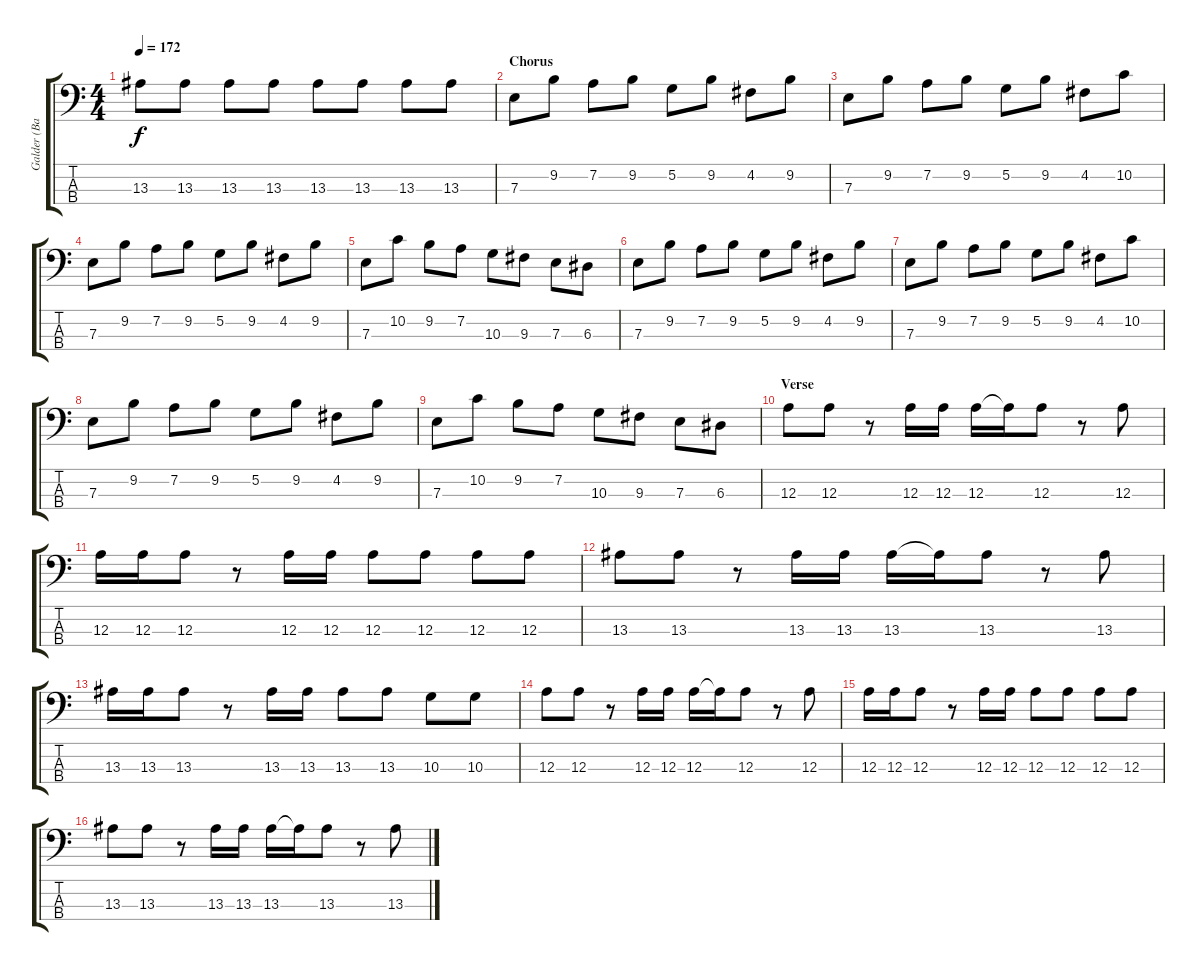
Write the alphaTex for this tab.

\track ("Galder (Bass)" "Galder (Ba") {instrument acousticguitarnylon}
\staff {score tabs}
\tuning (G2 D2 A1 E1) {hide}
\ts (4 4)
\tempo 172
\clef f4
\ks c
13.3.8{dy f} 13.3.8 13.3.8 13.3.8 13.3.8 13.3.8 13.3.8 13.3.8 |
\section ("" "Chorus")
7.3.8 9.2.8 7.2.8 9.2.8 5.2.8 9.2.8 4.2.8 9.2.8 |
7.3.8 9.2.8 7.2.8 9.2.8 5.2.8 9.2.8 4.2.8 10.2.8 |
7.3.8 9.2.8 7.2.8 9.2.8 5.2.8 9.2.8 4.2.8 9.2.8 |
7.3.8 10.2.8 9.2.8 7.2.8 10.3.8 9.3.8 7.3.8 6.3.8 |
7.3.8 9.2.8 7.2.8 9.2.8 5.2.8 9.2.8 4.2.8 9.2.8 |
7.3.8 9.2.8 7.2.8 9.2.8 5.2.8 9.2.8 4.2.8 10.2.8 |
7.3.8 9.2.8 7.2.8 9.2.8 5.2.8 9.2.8 4.2.8 9.2.8 |
7.3.8 10.2.8 9.2.8 7.2.8 10.3.8 9.3.8 7.3.8 6.3.8 |
\section ("" "Verse")
12.3.8 12.3.8 r.8 12.3.16 12.3.16 12.3.16 12.3{t}.16 12.3.8 r.8 12.3.8 |
12.3.16 12.3.16 12.3.8 r.8 12.3.16 12.3.16 12.3.8 12.3.8 12.3.8 12.3.8 |
13.3.8 13.3.8 r.8 13.3.16 13.3.16 13.3.16 13.3{t}.16 13.3.8 r.8 13.3.8 |
13.3.16 13.3.16 13.3.8 r.8 13.3.16 13.3.16 13.3.8 13.3.8 10.3.8 10.3.8 |
12.3.8 12.3.8 r.8 12.3.16 12.3.16 12.3.16 12.3{t}.16 12.3.8 r.8 12.3.8 |
12.3.16 12.3.16 12.3.8 r.8 12.3.16 12.3.16 12.3.8 12.3.8 12.3.8 12.3.8 |
13.3.8 13.3.8 r.8 13.3.16 13.3.16 13.3.16 13.3{t}.16 13.3.8 r.8 13.3.8
